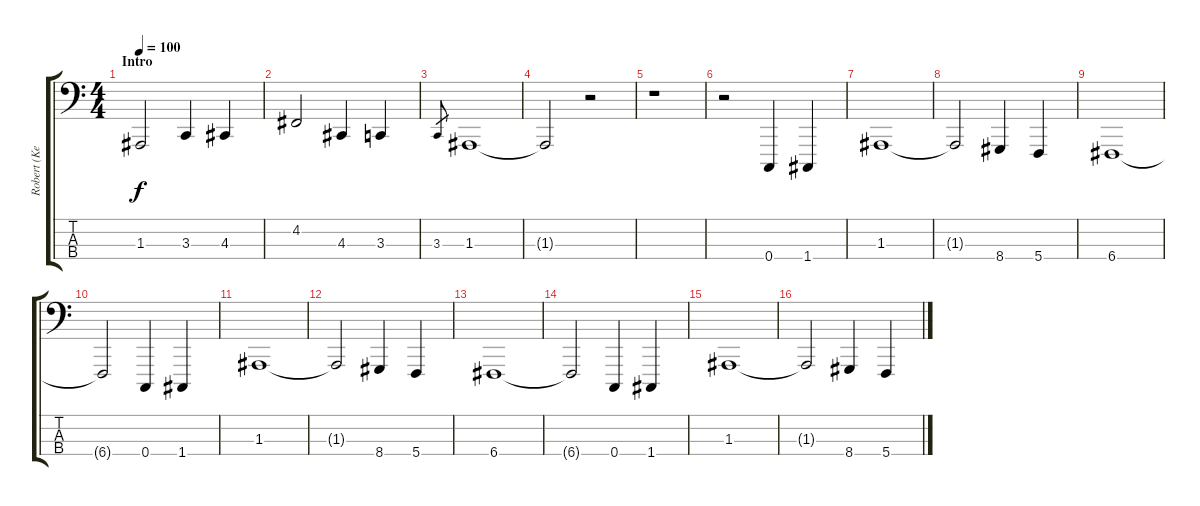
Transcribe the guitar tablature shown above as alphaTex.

\track ("Robert (Keyboard)" "Robert (Ke") {instrument cello}
\staff {score tabs}
\tuning (G2 D2 A1 C1) {hide}
\ts (4 4)
\section ("" "Intro")
\tempo 100
\clef f4
\ks c
1.3.2{dy f instrument cello} 3.3.4 4.3.4 |
4.2.2 4.3.4 3.3.4 |
3.3.8{gr} 1.3.1 |
1.3{t}.2 r.2 |
r.1 |
r.2 0.4.4{volume 13} 1.4.4 |
1.3.1 |
1.3{t}.2 8.4.4 5.4.4 |
6.4.1 |
6.4{t}.2 0.4.4 1.4.4 |
1.3.1 |
1.3{t}.2 8.4.4 5.4.4 |
6.4.1 |
6.4{t}.2 0.4.4 1.4.4 |
1.3.1 |
1.3{t}.2 8.4.4 5.4.4
